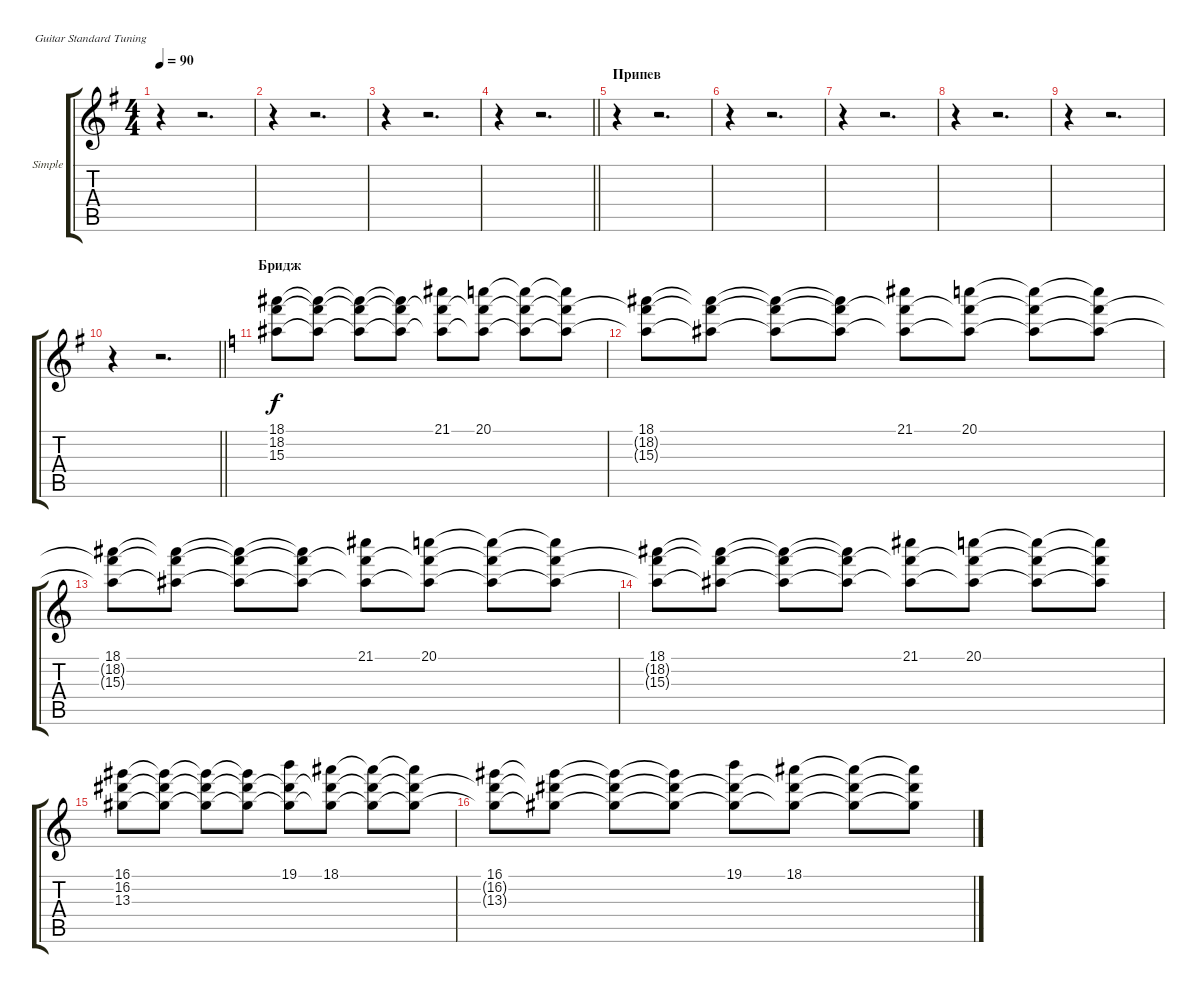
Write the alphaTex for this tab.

\bracketExtendMode groupsimilarinstruments
\firstSystemTrackNameOrientation horizontal
\otherSystemsTrackNameOrientation horizontal
\track ("Simple" "Simple") {instrument fx6goblins}
\staff {score tabs}
\tuning (E4 B3 G3 D3 A2 E2)
\displaytranspose 12
\ts (4 4)
\tempo 90
\clef g2
\ks eminor
r.4{dy f} r.2{d} |
r.4 r.2{d} |
r.4 r.2{d} |
\barLineRight lightlight
r.4 r.2{d} |
\section ("" "Припев")
r.4 r.2{d} |
r.4 r.2{d} |
r.4 r.2{d} |
r.4 r.2{d} |
r.4 r.2{d} |
\barLineRight lightlight
r.4 r.2{d} |
\section ("" "Бридж")
\ks c
(18.1 18.2 15.3).8 (18.1{t} 18.2{t} 15.3{t}).8 (18.1{t} 18.2{t} 15.3{t}).8 (18.1{t} 18.2{t} 15.3{t}).8 (21.1 18.2{t} 15.3{t}).8 (20.1 18.2{t} 15.3{t}).8 (20.1{t} 18.2{t} 15.3{t}).8 (20.1{t} 18.2{t} 15.3{t}).8 |
(18.1 18.2{t} 15.3{t}).8 (18.2{t} 18.1{t} 15.3{t}).8 (18.2{t} 18.1{t} 15.3{t}).8 (18.1{t} 18.2{t} 15.3{t}).8 (21.1 18.2{t} 15.3{t}).8 (20.1 18.2{t} 15.3{t}).8 (18.2{t} 20.1{t} 15.3{t}).8 (20.1{t} 18.2{t} 15.3{t}).8 |
(18.1 18.2{t} 15.3{t}).8 (18.1{t} 18.2{t} 15.3{t}).8 (18.1{t} 18.2{t} 15.3{t}).8 (18.1{t} 18.2{t} 15.3{t}).8 (21.1 18.2{t} 15.3{t}).8 (20.1 18.2{t} 15.3{t}).8 (20.1{t} 18.2{t} 15.3{t}).8 (20.1{t} 18.2{t} 15.3{t}).8 |
(18.1 18.2{t} 15.3{t}).8 (18.2{t} 18.1{t} 15.3{t}).8 (18.2{t} 18.1{t} 15.3{t}).8 (18.1{t} 18.2{t} 15.3{t}).8 (21.1 18.2{t} 15.3{t}).8 (20.1 18.2{t} 15.3{t}).8 (18.2{t} 20.1{t} 15.3{t}).8 (20.1{t} 18.2{t} 15.3{t}).8 |
(16.1 16.2 13.3).8 (13.3{t} 16.1{t} 16.2{t}).8 (13.3{t} 16.1{t} 16.2{t}).8 (16.1{t} 13.3{t} 16.2{t}).8 (19.1 13.3{t} 16.2{t}).8 (18.1 13.3{t} 16.2{t}).8 (18.1{t} 13.3{t} 16.2{t}).8 (18.1{t} 16.2{t} 13.3{t}).8 |
(16.1 16.2{t} 13.3{t}).8 (16.1{t} 16.2{t} 13.3{t}).8 (16.1{t} 16.2{t} 13.3{t}).8 (16.1{t} 16.2{t} 13.3{t}).8 (19.1 16.2{t} 13.3{t}).8 (18.1 16.2{t} 13.3{t}).8 (18.1{t} 16.2{t} 13.3{t}).8 (18.1{t} 16.2{t} 13.3{t}).8
